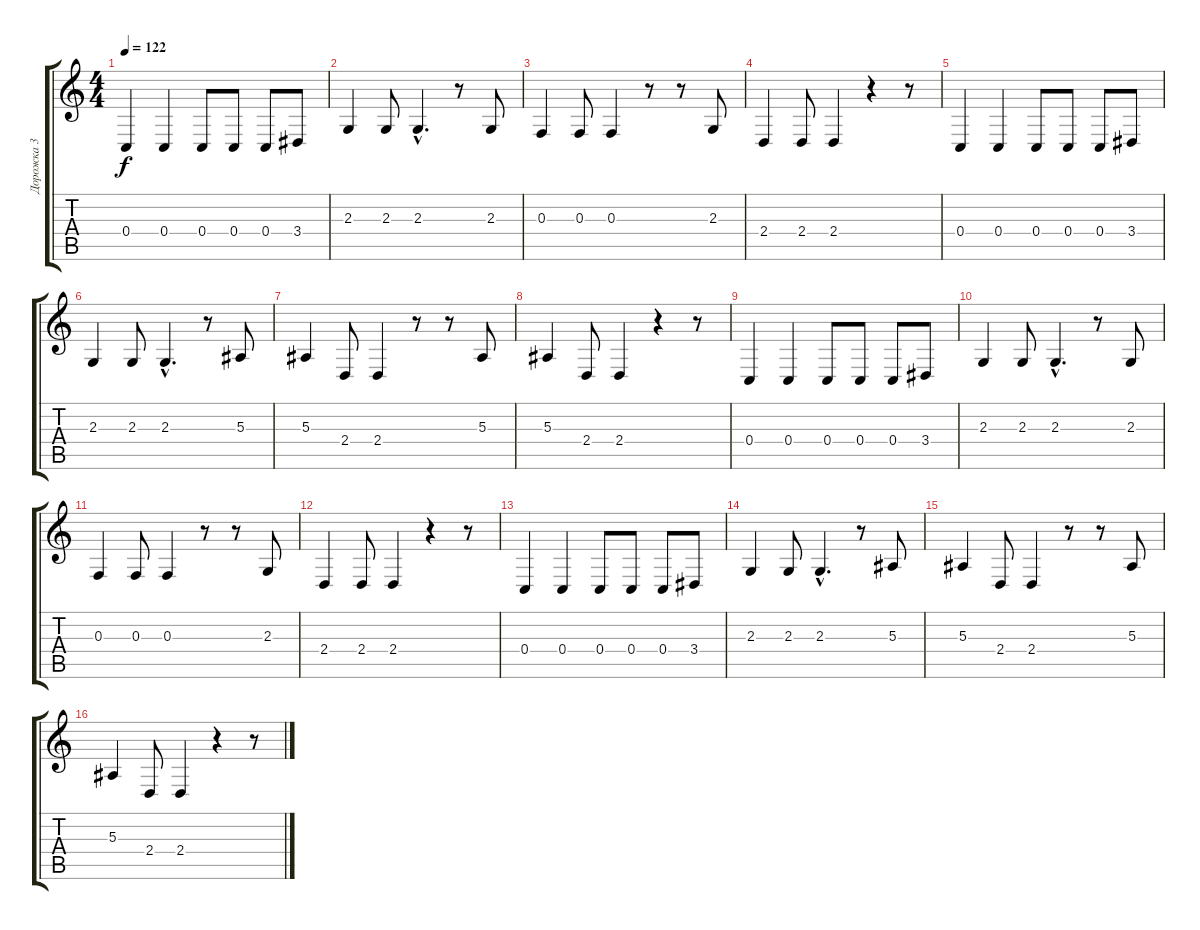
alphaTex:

\track ("Дорожка 3" "Дорожка 3") {instrument bassoon}
\staff {score tabs}
\tuning (D4 A3 F3 C3 G2 D2) {hide}
\ts (4 4)
\tempo 122
\clef g2
\ks c
0.4.4{dy f instrument bassoon} 0.4.4 0.4.8 0.4.8 0.4.8 3.4.8 |
2.3.4 2.3.8 2.3{hac}.4{d} r.8 2.3.8 |
0.3.4 0.3.8 0.3.4 r.8 r.8 2.3.8 |
2.4.4 2.4.8 2.4.4 r.4 r.8 |
0.4.4 0.4.4 0.4.8 0.4.8 0.4.8 3.4.8 |
2.3.4 2.3.8 2.3{hac}.4{d} r.8 5.3.8 |
5.3.4 2.4.8 2.4.4 r.8 r.8 5.3.8 |
5.3.4 2.4.8 2.4.4 r.4 r.8 |
0.4.4 0.4.4 0.4.8 0.4.8 0.4.8 3.4.8 |
2.3.4 2.3.8 2.3{hac}.4{d} r.8 2.3.8 |
0.3.4 0.3.8 0.3.4 r.8 r.8 2.3.8 |
2.4.4 2.4.8 2.4.4 r.4 r.8 |
0.4.4 0.4.4 0.4.8 0.4.8 0.4.8 3.4.8 |
2.3.4 2.3.8 2.3{hac}.4{d} r.8 5.3.8 |
5.3.4 2.4.8 2.4.4 r.8 r.8 5.3.8 |
5.3.4 2.4.8 2.4.4 r.4 r.8
